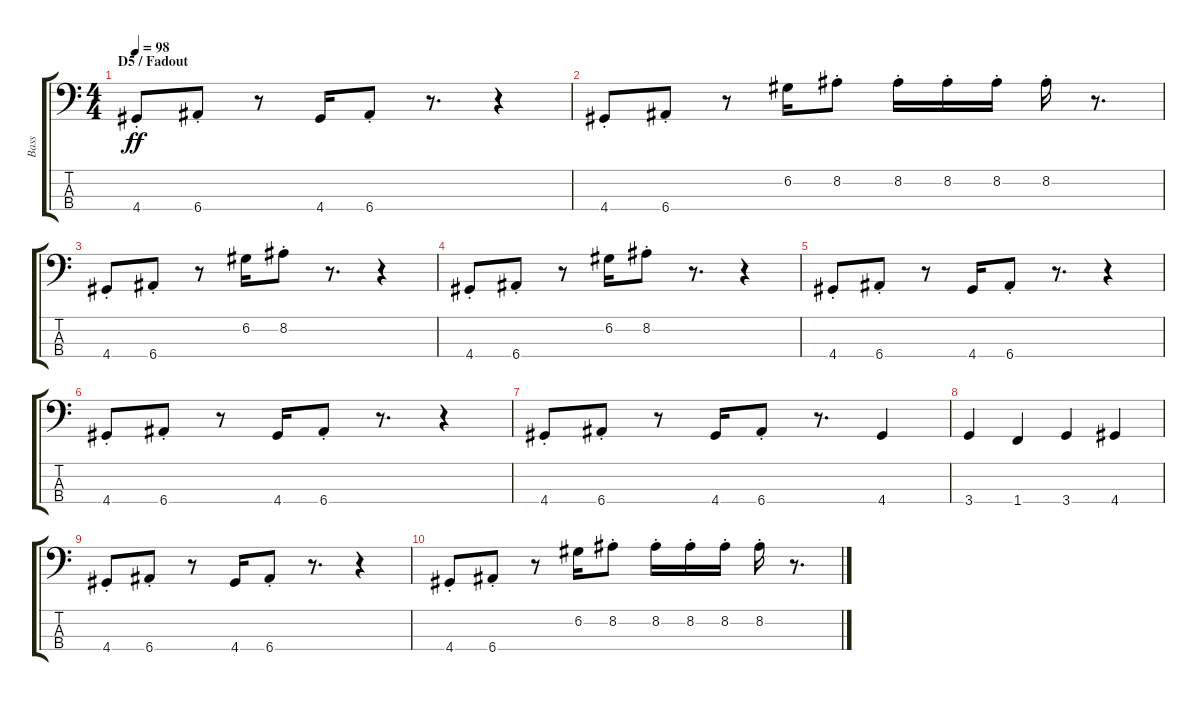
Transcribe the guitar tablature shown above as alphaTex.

\track ("Bass" "Bass") {instrument electricbassfinger}
\staff {score tabs}
\tuning (G2 D2 A1 E1) {hide}
\ts (4 4)
\section ("" "D5 / Fadout")
\tempo 98
\clef f4
\ks c
4.4{st}.8{dy ff} 6.4{st}.8 r.8 4.4.16 6.4{st}.8 r.8{d} r.4 |
4.4{st}.8 6.4{st}.8 r.8 6.2.16 8.2{st}.8 8.2{st}.16 8.2{st}.16 8.2{st}.16 8.2{st}.16 r.8{d} |
4.4{st}.8 6.4{st}.8 r.8 6.2.16 8.2{st}.8 r.8{d} r.4 |
4.4{st}.8 6.4{st}.8 r.8 6.2.16 8.2{st}.8 r.8{d} r.4 |
4.4{st}.8 6.4{st}.8 r.8 4.4.16 6.4{st}.8 r.8{d} r.4 |
4.4{st}.8 6.4{st}.8 r.8 4.4.16 6.4{st}.8 r.8{d} r.4 |
4.4{st}.8 6.4{st}.8 r.8 4.4.16 6.4{st}.8 r.8{d} 4.4.4 |
3.4.4 1.4.4 3.4.4 4.4.4 |
4.4{st}.8 6.4{st}.8 r.8 4.4.16 6.4{st}.8 r.8{d} r.4 |
4.4{st}.8 6.4{st}.8 r.8 6.2.16 8.2{st}.8 8.2{st}.16 8.2{st}.16 8.2{st}.16 8.2{st}.16 r.8{d}
